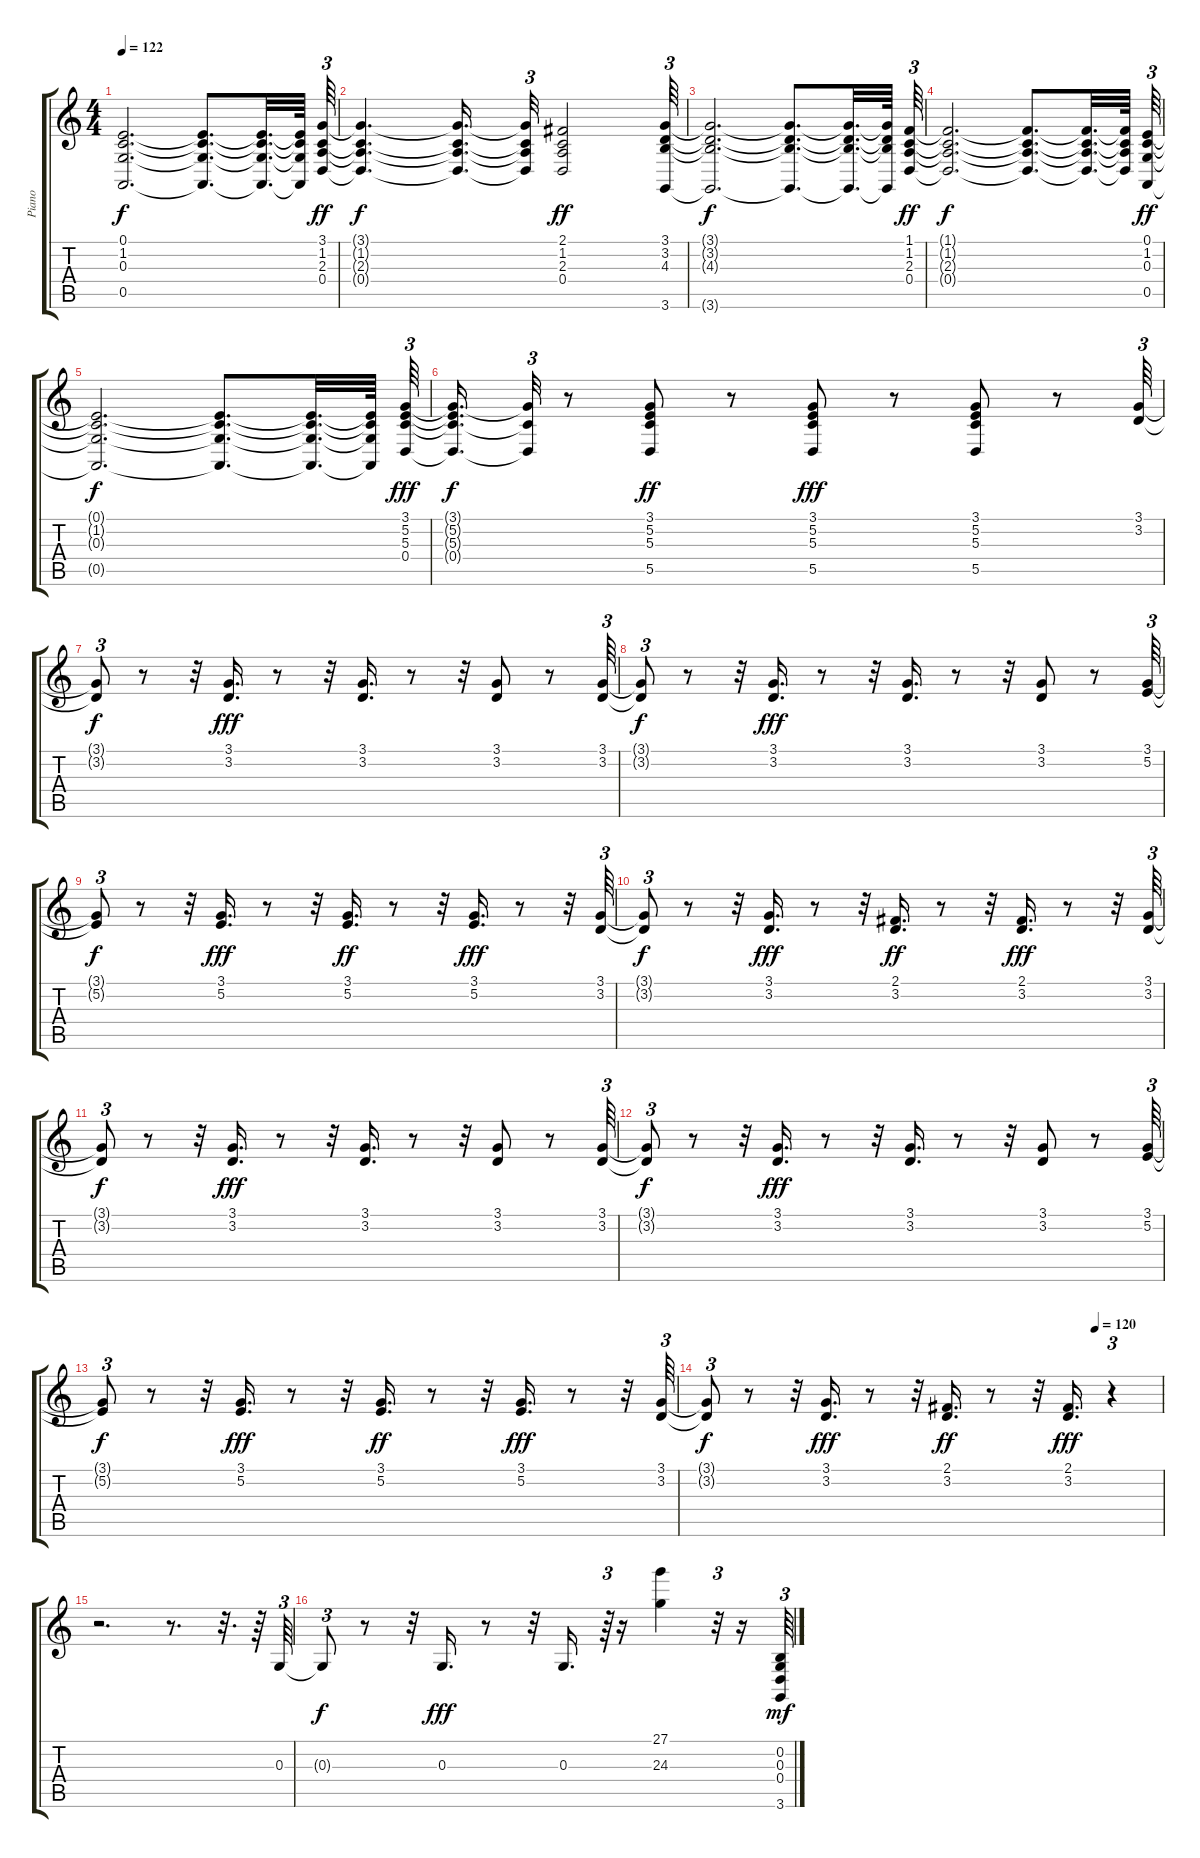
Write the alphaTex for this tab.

\track ("Piano" "Piano") {instrument acousticgrandpiano}
\staff {score tabs}
\tuning (E4 B3 G3 D3 A2 E2) {hide}
\ts (4 4)
\tempo 122
\clef g2
\ks c
(0.1{t} 1.2{t} 0.3{t} 0.5{t}).2{d dy f} (0.1{t} 1.2{t} 0.3{t} 0.5{t}).8{d} (0.1{t} 1.2{t} 0.3{t} 0.5{t}).32{d} (0.1{t} 1.2{t} 0.3{t} 0.5{t}).64 (3.1 1.2 2.3 0.4).64{tu (3 2) dy ff} |
(3.1{t} 1.2{t} 2.3{t} 0.4{t}).4{d dy f} (3.1{t} 1.2{t} 2.3{t} 0.4{t}).16{d} (3.1{t} 1.2{t} 2.3{t} 0.4{t}).32{tu (3 2)} (2.1 1.2 2.3 0.4).2{dy ff} (3.1 3.2 4.3 3.6).64{tu (3 2)} |
(3.1{t} 3.2{t} 4.3{t} 3.6{t}).2{d dy f} (3.1{t} 3.2{t} 4.3{t} 3.6{t}).8{d} (3.1{t} 3.2{t} 4.3{t} 3.6{t}).32{d} (3.1{t} 3.2{t} 4.3{t} 3.6{t}).64 (1.1 1.2 2.3 0.4).64{tu (3 2) dy ff} |
(1.1{t} 1.2{t} 2.3{t} 0.4{t}).2{d dy f} (1.1{t} 1.2{t} 2.3{t} 0.4{t}).8{d} (1.1{t} 1.2{t} 2.3{t} 0.4{t}).32{d} (1.1{t} 1.2{t} 2.3{t} 0.4{t}).64 (0.1 1.2 0.3 0.5).64{tu (3 2) dy ff} |
(0.1{t} 1.2{t} 0.3{t} 0.5{t}).2{d dy f} (0.1{t} 1.2{t} 0.3{t} 0.5{t}).8{d} (0.1{t} 1.2{t} 0.3{t} 0.5{t}).32{d} (0.1{t} 1.2{t} 0.3{t} 0.5{t}).64 (3.1 5.2 5.3 0.4).64{tu (3 2) dy fff} |
(3.1{t} 5.2{t} 5.3{t} 0.4{t}).16{d dy f} (3.1{t} 5.3{t} 0.4{t}).32{tu (3 2)} r.8 (3.1 5.2 5.3 5.5).8{dy ff} r.8 (3.1 5.2 5.3 5.5).8{dy fff} r.8 (3.1 5.2 5.3 5.5).8 r.8 (3.1 3.2).64{tu (3 2)} |
(3.1{t} 3.2{t}).8{tu (3 2) dy f} r.8 r.32 (3.1 3.2).16{d dy fff} r.8 r.32 (3.1 3.2).16{d} r.8 r.32 (3.1 3.2).8 r.8 (3.1 3.2).64{tu (3 2)} |
(3.1{t} 3.2{t}).8{tu (3 2) dy f} r.8 r.32 (3.1 3.2).16{d dy fff} r.8 r.32 (3.1 3.2).16{d} r.8 r.32 (3.1 3.2).8 r.8 (3.1 5.2).64{tu (3 2)} |
(3.1{t} 5.2{t}).8{tu (3 2) dy f} r.8 r.32 (3.1 5.2).16{d dy fff} r.8 r.32 (3.1 5.2).16{d dy ff} r.8 r.32 (3.1 5.2).16{d dy fff} r.8 r.32 (3.1 3.2).64{tu (3 2)} |
(3.1{t} 3.2{t}).8{tu (3 2) dy f} r.8 r.32 (3.1 3.2).16{d dy fff} r.8 r.32 (2.1 3.2).16{d dy ff} r.8 r.32 (2.1 3.2).16{d dy fff} r.8 r.32 (3.1 3.2).64{tu (3 2)} |
(3.1{t} 3.2{t}).8{tu (3 2) dy f} r.8 r.32 (3.1 3.2).16{d dy fff} r.8 r.32 (3.1 3.2).16{d} r.8 r.32 (3.1 3.2).8 r.8 (3.1 3.2).64{tu (3 2)} |
(3.1{t} 3.2{t}).8{tu (3 2) dy f} r.8 r.32 (3.1 3.2).16{d dy fff} r.8 r.32 (3.1 3.2).16{d} r.8 r.32 (3.1 3.2).8 r.8 (3.1 5.2).64{tu (3 2)} |
(3.1{t} 5.2{t}).8{tu (3 2) dy f} r.8 r.32 (3.1 5.2).16{d dy fff} r.8 r.32 (3.1 5.2).16{d dy ff} r.8 r.32 (3.1 5.2).16{d dy fff} r.8 r.32 (3.1 3.2).64{tu (3 2)} |
\tempo (120 0.8541666666666666)
(3.1{t} 3.2{t}).8{tu (3 2) dy f} r.8 r.32 (3.1 3.2).16{d dy fff} r.8 r.32 (2.1 3.2).16{d dy ff} r.8 r.32 (2.1 3.2).16{d dy fff} r.4{tu (3 2)} |
r.2{d} r.8{d} r.32{d} r.64 0.3.64{tu (3 2)} |
0.3{t}.8{tu (3 2) dy f} r.8 r.32 0.3.16{d dy fff} r.8 r.32 0.3.16{d} r.64{tu (3 2)} r.16 (27.1 24.3).4 r.32{tu (3 2)} r.16 (0.2 0.3 0.4 3.6).64{tu (3 2) dy mf}
